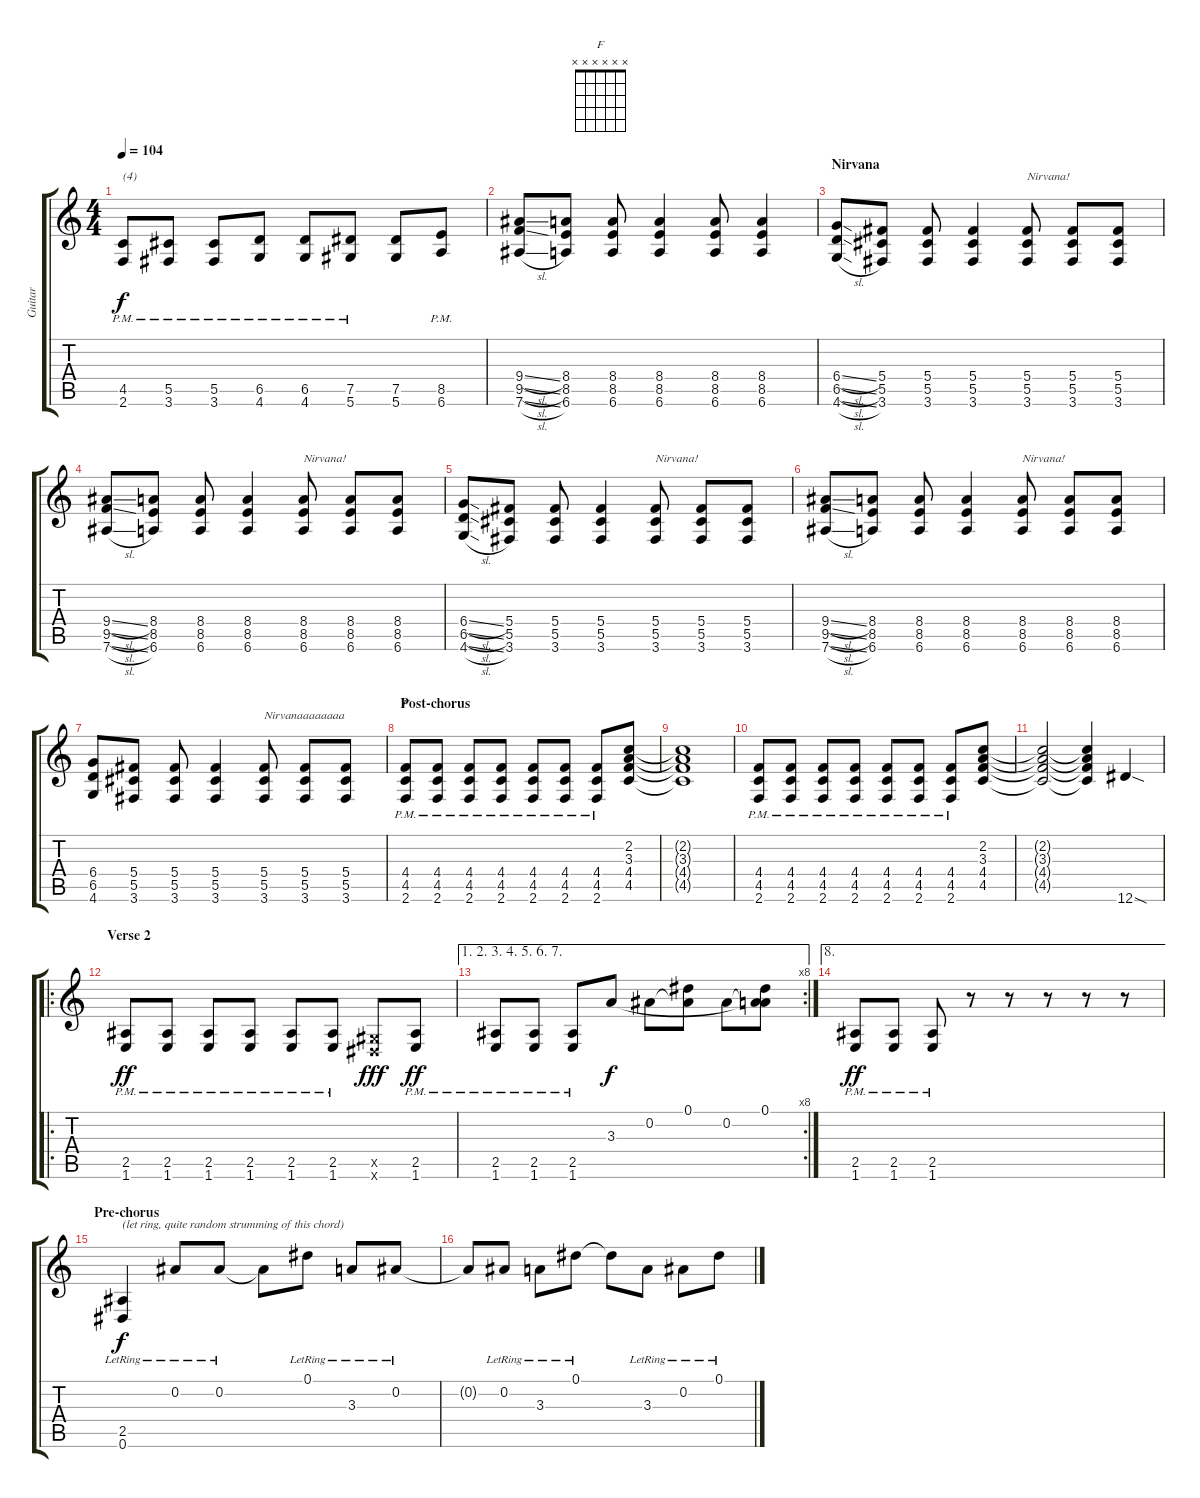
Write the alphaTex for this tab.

\track ("Guitar" "Guitar") {instrument distortionguitar}
\staff {score tabs}
\tuning (Eb4 Bb3 Gb3 Db3 Ab2 Eb2) {hide}
\chord ("F" x x x x x x)
\ts (4 4)
\tempo 104
\clef g2
\ks c
(4.5{pm} 2.6{pm}).8{txt "(4)" dy f} (5.5{pm} 3.6{pm}).8 (5.5{pm} 3.6{pm}).8 (6.5{pm} 4.6{pm}).8 (6.5{pm} 4.6{pm}).8 (7.5{pm} 5.6{pm}).8 (7.5 5.6).8 (8.5{pm} 6.6{pm}).8 |
(9.4{sl} 9.5{sl} 7.6{sl}).8 (8.4 8.5 6.6).8 (8.4 8.5 6.6).8 (8.4 8.5 6.6).4 (8.4 8.5 6.6).8 (8.4 8.5 6.6).4 |
\section ("" "Nirvana")
(6.4{sl} 6.5{sl} 4.6{sl}).8 (5.4 5.5 3.6).8 (5.4 5.5 3.6).8 (5.4 5.5 3.6).4 (5.4 5.5 3.6).8{txt "Nirvana!"} (5.4 5.5 3.6).8 (5.4 5.5 3.6).8 |
(9.4{sl} 9.5{sl} 7.6{sl}).8 (8.4 8.5 6.6).8 (8.4 8.5 6.6).8 (8.4 8.5 6.6).4 (8.4 8.5 6.6).8{txt "Nirvana!"} (8.4 8.5 6.6).8 (8.4 8.5 6.6).8 |
(6.4{sl} 6.5{sl} 4.6{sl}).8 (5.4 5.5 3.6).8 (5.4 5.5 3.6).8 (5.4 5.5 3.6).4 (5.4 5.5 3.6).8{txt "Nirvana!"} (5.4 5.5 3.6).8 (5.4 5.5 3.6).8 |
(9.4{sl} 9.5{sl} 7.6{sl}).8 (8.4 8.5 6.6).8 (8.4 8.5 6.6).8 (8.4 8.5 6.6).4 (8.4 8.5 6.6).8{txt "Nirvana!"} (8.4 8.5 6.6).8 (8.4 8.5 6.6).8 |
(6.4 6.5 4.6).8 (5.4 5.5 3.6).8 (5.4 5.5 3.6).8 (5.4 5.5 3.6).4 (5.4 5.5 3.6).8{txt "Nirvanaaaaaaaa"} (5.4 5.5 3.6).8 (5.4 5.5 3.6).8 |
\section ("" "Post-chorus")
(4.4{pm} 4.5{pm} 2.6{pm}).8{ch "F"} (4.4{pm} 4.5{pm} 2.6{pm}).8 (4.4{pm} 4.5{pm} 2.6{pm}).8 (4.4{pm} 4.5{pm} 2.6{pm}).8 (4.4{pm} 4.5{pm} 2.6{pm}).8 (4.4{pm} 4.5{pm} 2.6{pm}).8 (4.4{pm} 4.5{pm} 2.6{pm}).8 (2.2 3.3 4.4 4.5).8 |
(2.2{t} 3.3{t} 4.4{t} 4.5{t}).1 |
(4.4{pm} 4.5{pm} 2.6{pm}).8 (4.4{pm} 4.5{pm} 2.6{pm}).8 (4.4{pm} 4.5{pm} 2.6{pm}).8 (4.4{pm} 4.5{pm} 2.6{pm}).8 (4.4{pm} 4.5{pm} 2.6{pm}).8 (4.4{pm} 4.5{pm} 2.6{pm}).8 (4.4{pm} 4.5{pm} 2.6{pm}).8 (2.2 3.3 4.4 4.5).8 |
(2.2{t} 3.3{t} 4.4{t} 4.5{t}).2 (2.2{t} 3.3{t} 4.4{t} 4.5{t}).4 12.6{sod}.4 |
\ro
\section ("" "Verse 2")
(2.5{pm} 1.6{pm}).8{dy ff} (2.5{pm} 1.6{pm}).8 (2.5{pm} 1.6{pm}).8 (2.5{pm} 1.6{pm}).8 (2.5{pm} 1.6{pm}).8 (2.5{pm} 1.6{pm}).8 (0.5{x} 0.6{x}).8{dy fff} (2.5{pm} 1.6{pm}).8{dy ff} |
\ae (1 2 3 4 5 6 7)
\rc 8
(2.5{pm} 1.6{pm}).8 (2.5{pm} 1.6{pm}).8 (2.5{pm} 1.6{pm}).8 3.3.8{dy f} 0.2.8 (0.1 0.2{t}).8 0.2.8 (0.1 0.2{t} 3.3{t}).8 |
\ae 8
(2.5{pm} 1.6{pm}).8{dy ff} (2.5{pm} 1.6{pm}).8 (2.5{pm} 1.6{pm}).8 r.8 r.8 r.8 r.8 r.8 |
\section ("" "Pre-chorus")
(2.5{lr} 0.6{lr}).4{txt "(let ring, quite random strumming of this chord)" dy f} 0.2{lr}.8 0.2{lr}.8 0.2{t}.8 0.1{lr}.8 3.3{lr}.8 0.2{lr}.8 |
0.2{t}.8 0.2{lr}.8 3.3{lr}.8 0.1{lr}.8 0.1{t}.8 3.3{lr}.8 0.2{lr}.8 0.1{lr}.8
